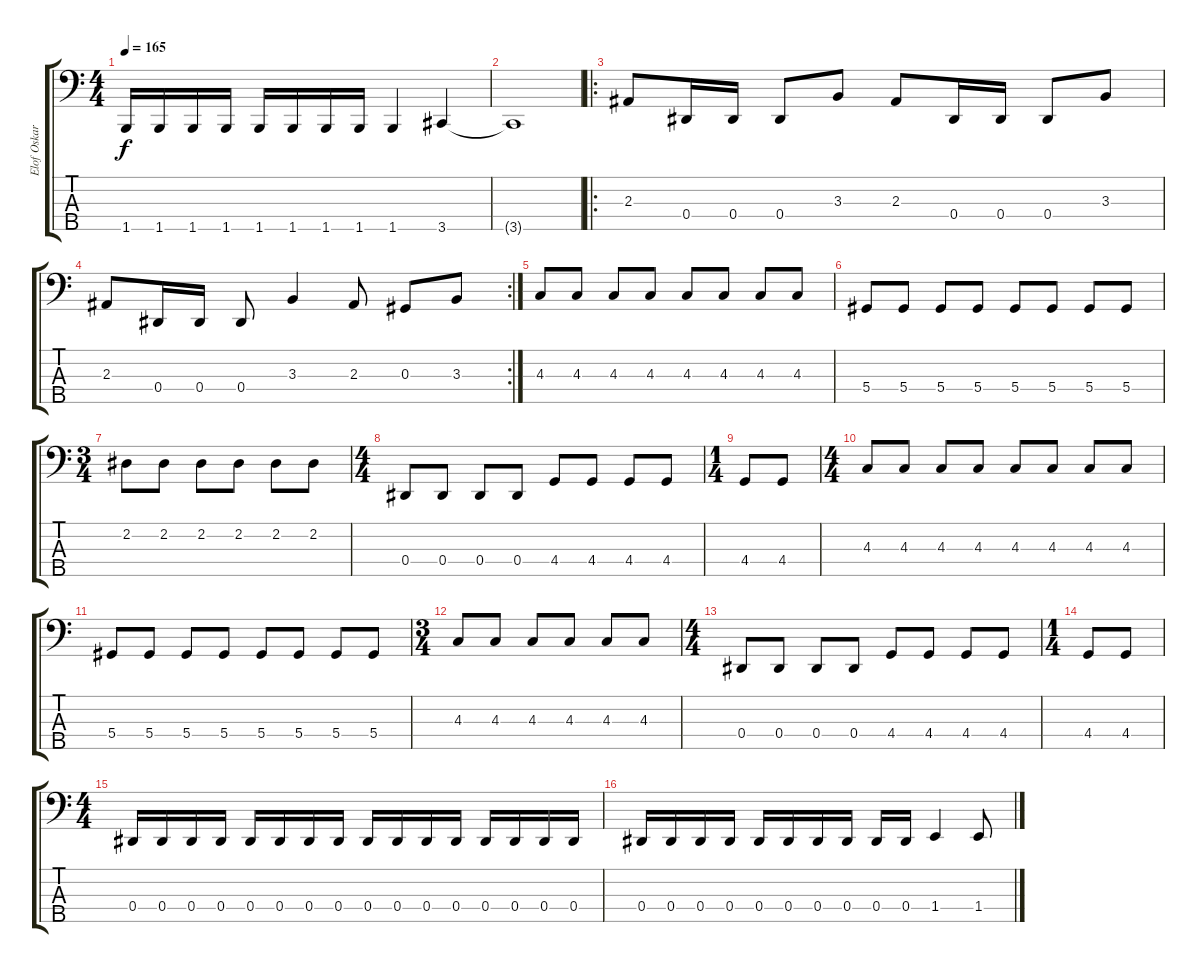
\track ("Elof Oskar Eriksson" "Elof Oskar") {instrument electricbasspick}
\staff {score tabs}
\tuning (Gb2 Db2 Ab1 Eb1 Bb0) {hide}
\ts (4 4)
\tempo 165
\clef f4
\ks c
1.5.16{dy f} 1.5.16 1.5.16 1.5.16 1.5.16 1.5.16 1.5.16 1.5.16 1.5.4 3.5.4 |
3.5{t}.1 |
\ro
2.3.8 0.4.16 0.4.16 0.4.8 3.3.8 2.3.8 0.4.16 0.4.16 0.4.8 3.3.8 |
\rc 2
2.3.8 0.4.16 0.4.16 0.4.8 3.3.4 2.3.8 0.3.8 3.3.8 |
4.3.8 4.3.8 4.3.8 4.3.8 4.3.8 4.3.8 4.3.8 4.3.8 |
5.4.8 5.4.8 5.4.8 5.4.8 5.4.8 5.4.8 5.4.8 5.4.8 |
\ts (3 4)
2.2.8 2.2.8 2.2.8 2.2.8 2.2.8 2.2.8 |
\ts (4 4)
0.4.8 0.4.8 0.4.8 0.4.8 4.4.8 4.4.8 4.4.8 4.4.8 |
\ts (1 4)
4.4.8 4.4.8 |
\ts (4 4)
4.3.8 4.3.8 4.3.8 4.3.8 4.3.8 4.3.8 4.3.8 4.3.8 |
5.4.8 5.4.8 5.4.8 5.4.8 5.4.8 5.4.8 5.4.8 5.4.8 |
\ts (3 4)
4.3.8 4.3.8 4.3.8 4.3.8 4.3.8 4.3.8 |
\ts (4 4)
0.4.8 0.4.8 0.4.8 0.4.8 4.4.8 4.4.8 4.4.8 4.4.8 |
\ts (1 4)
4.4.8 4.4.8 |
\ts (4 4)
0.4.16 0.4.16 0.4.16 0.4.16 0.4.16 0.4.16 0.4.16 0.4.16 0.4.16 0.4.16 0.4.16 0.4.16 0.4.16 0.4.16 0.4.16 0.4.16 |
0.4.16 0.4.16 0.4.16 0.4.16 0.4.16 0.4.16 0.4.16 0.4.16 0.4.16 0.4.16 1.4.4 1.4.8
